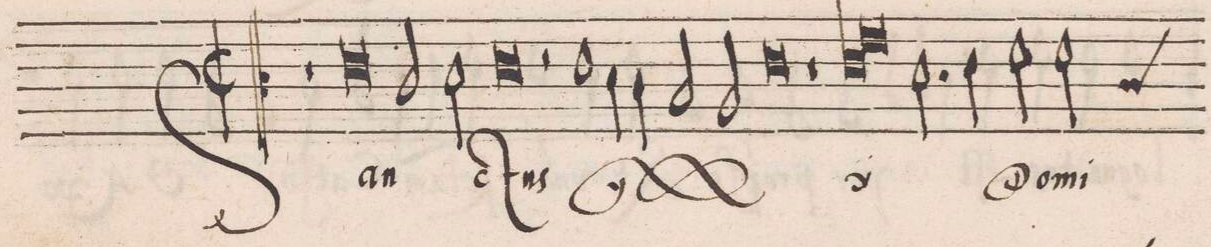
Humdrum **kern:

**kern	**text
*I"CANTVS	*
*clefC3	*
*k[]	*
*met(C|)	*
*M2/1	*
1r	.
0e	San-
=2-	=2-
2c/	.
2d\	.
=3-	=3-
0e	-ctus
=4-	=4-
2r	.
*	*ij
1e	San-
4d\	.
4c\	.
=5-	=5-
2B/	.
2A/	.
0e	-ctus
=6-	=6-
1r	.
=7-	=7-
*lig	*
1e	San-
1g	.
*Xlig	*
=8-	=8-
2.d\	-ctus
*	*Xij
4e\	.
2f\	Do-
*custos:c	*
2f\	-mi-
=9-	=9-
*-	*-
